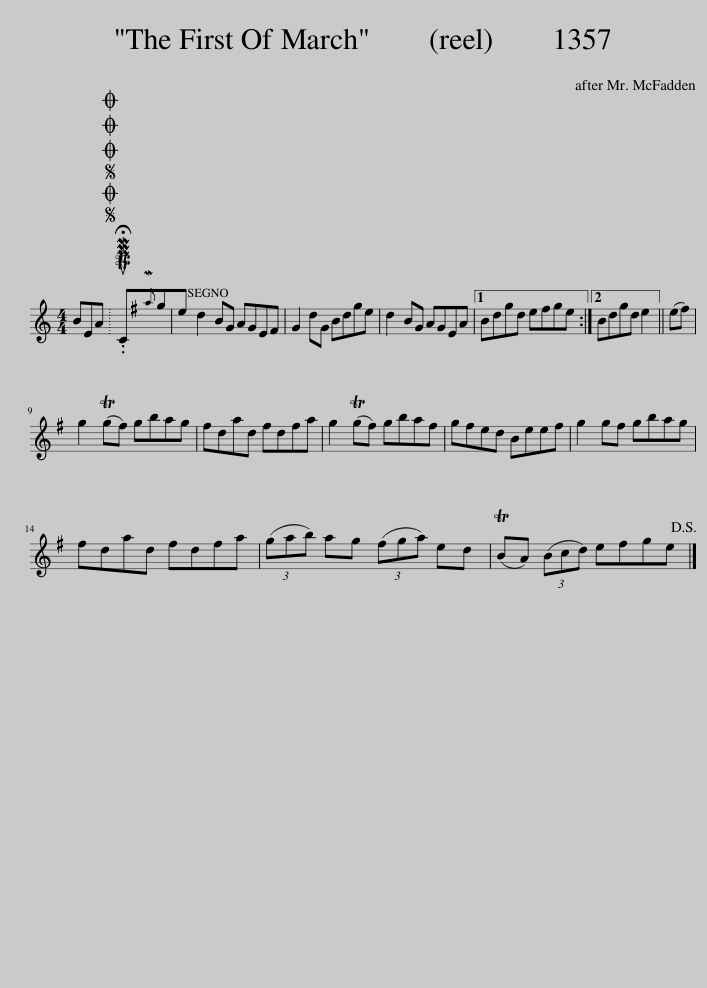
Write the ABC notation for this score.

X:1
L:1/8
M:4/4
I:linebreak $
K:C
V:1 treble
V:1
 BEA |SOSOOO .!fermata!PMTuC{Ma}ge | d2 BG AGE^F | G2 dG Bdge | d2 BG AGEA |1 %5
 Bdgd e^fge :|2 Bdgd e2 || (e^f) |$ g2 (Tg^f) gbag | ^fdad fdfa | %10
 g2 (Tg^f) gbaf | g^fed Beef | g2 g^f gbag |$ ^fdad fdfa | (3(gab) ag (3(^fga) ed | %15
 (TBA) (3(Bcd) e^fge!D.S.! |] %16
